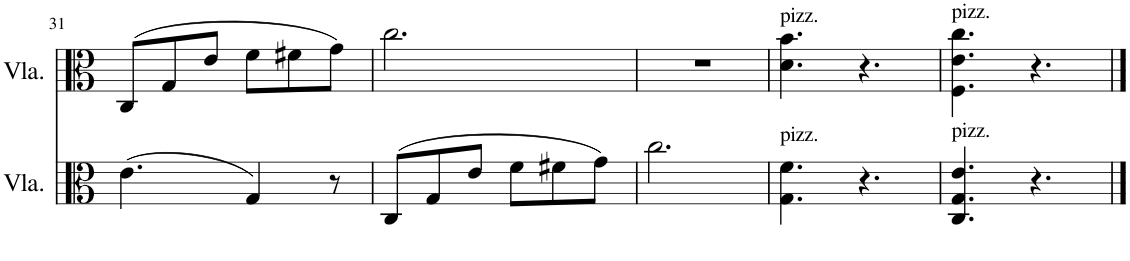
**kern	**kern
*part2	*part1
*staff2	*staff1
*I"Viola	*I"Viola
*I'Vla.	*I'Vla.
!!LO:PB:g=z
*clefC3	*clefC3
*k[]	*k[]
*M6/8	*M6/8
=31	=31
(4.e\	(8C/L
.	8G/
.	8e/J
4G/)	8f\L
.	8f#X\
8r	8g\J)
=32	=32
(8C/L	2.cc\
8G/	.
8e/J	.
8f\L	.
8f#X\	.
8g\J)	.
=33	=33
2.cc\	2.r
=34	=34
!	!LO:TX:a:t=pizz.
!LO:TX:a:t=pizz.	!
4.G\ 4.f\	4.d\ 4.b\
4.r	4.r
=35	=35
!	!LO:TX:a:t=pizz.
!LO:TX:a:t=pizz.	!
4.C/ 4.G/ 4.e/	4.F\ 4.e\ 4.cc\
4.r	4.r
==	==
*-	*-
